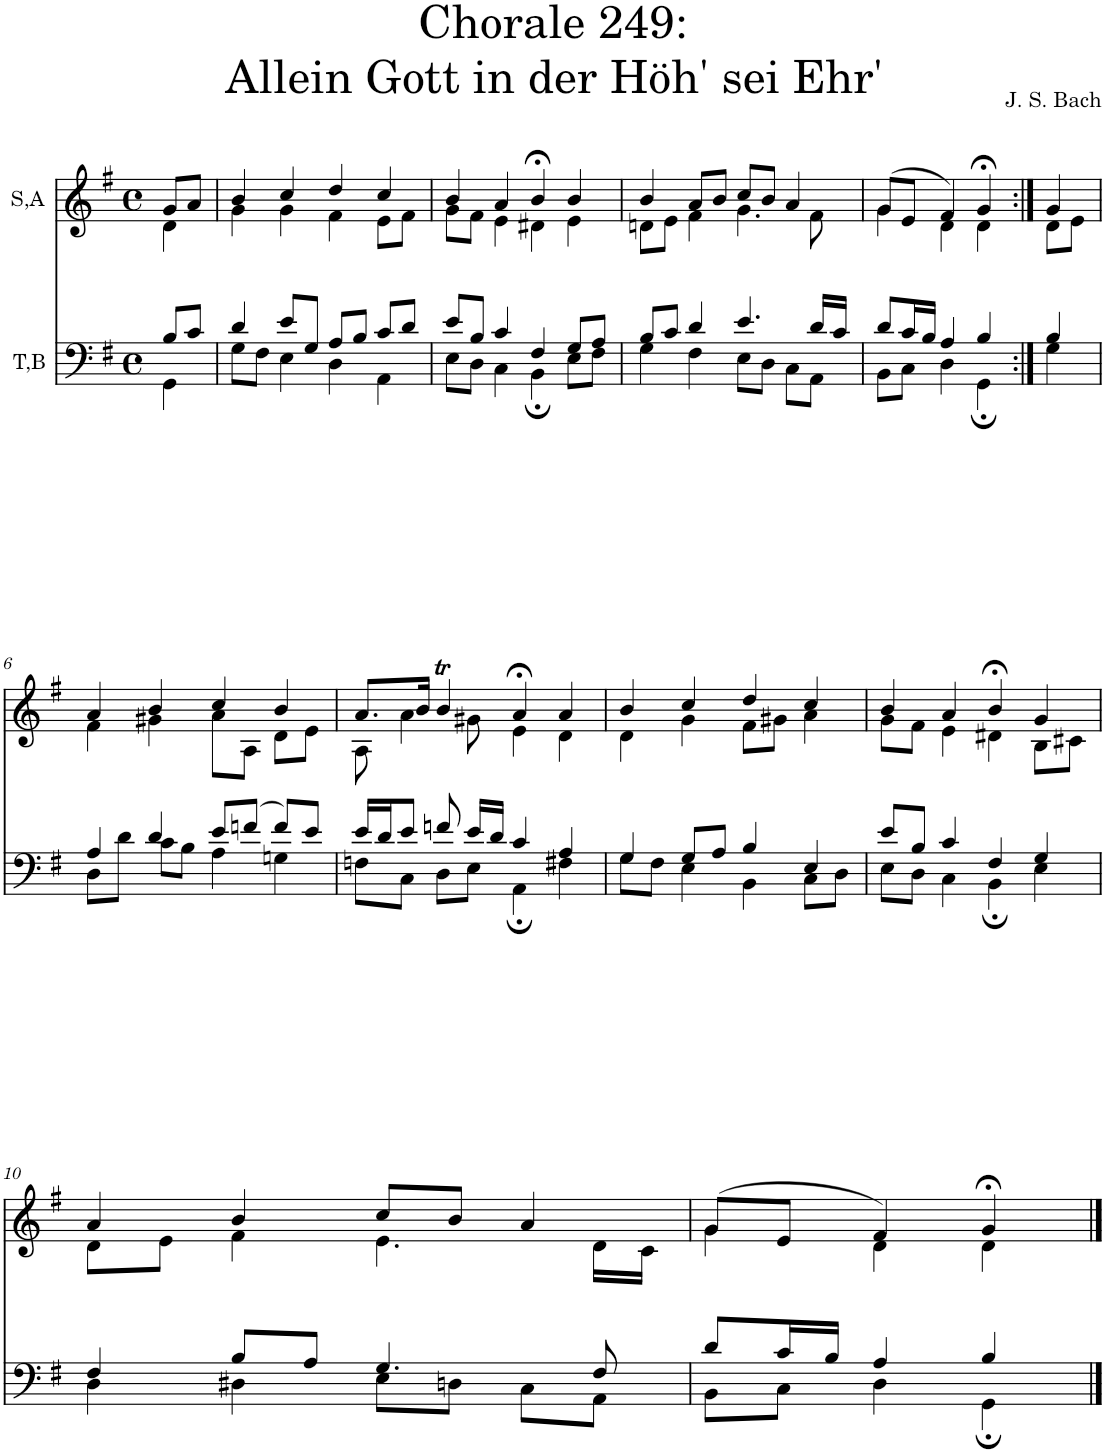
**kern	**kern
*part2	*part1
*staff2	*staff1
*I"T,B	*I"S,A
*clefF4	*clefG2
*k[f#]	*k[f#]
*M4/4	*M4/4
*met(c)	*met(c)
=	=
*^	*^
8B/L	4GG\	8g/L	4d\
8c/J	.	8a/J	.
=1	=1	=1	=1
4d/	8G\L	4b/	4g\
.	8F#\J	.	.
8e/L	4E\	4cc/	4g\
8G/J	.	.	.
8A/L	4D\	4dd/	4f#\
8B/J	.	.	.
8c/L	4AA\	4cc/	8e\L
8d/J	.	.	8f#\J
=2	=2	=2	=2
8e/L	8E\L	4b/	8g\L
8B/J	8D\J	.	8f#\J
4c/	4C\	4a/	4e\
4F#/	4BB;\	4b;</	4d#X\
8G/L	8E\L	4b/	4e\
8A/J	8F#\J	.	.
=3	=3	=3	=3
8B/L	4G\	4b/	8dn\L
8c/J	.	.	8e\J
4d/	4F#\	8a/L	4f#\
.	.	8b/J	.
4.e/	8E\L	8cc/L	4.g\
.	8D\J	8b/J	.
.	8C\L	4a/	.
16d/LL	8AA\J	.	8f#\
16c/JJ	.	.	.
=122	=122	=122	=122
8d/L	8BB\L	(>8g/L	4g\
16c/L	8C\J	8e/J	.
16B/JJ	.	.	.
4A/	4D\	4f#/)	4d\
4B/	4GG;\	4g;</	4d\
=123:|!	=123:|!	=123:|!	=123:|!
4B/	4G\	4g/	8d\L
.	.	.	8e\J
!!LO:LB:g=z	!!
=6	=6	=6	=6
4A/	8D\L	4a/	4f#\
.	8d\J	.	.
4d/	8c\L	4b/	4g#X\
.	8B\J	.	.
8e/L	4A\	4cc/	8a\L
(>8fn/J	.	.	8A\J
8f/L)	4Gn\	4b/	8d\L
8e/J	.	.	8e\J
=7	=7	=7	=7
16e/LL	8Fn\L	8.a/L	8A\
16d/J	.	.	.
8e/J	8C\J	.	4a\
.	.	16b/Jk	.
8fn/	8D\L	4bt/	.
16e/LL	8E\J	.	8g#X\
16d/JJ	.	.	.
4c/	4AA;\	4a;</	4e\
4A/	4F#X\	4a/	4d\
=8	=8	=8	=8
4G/	8G\L	4b/	4d\
.	8F#\J	.	.
8G/L	4E\	4cc/	4g\
8A/J	.	.	.
4B/	4BB\	4dd/	8f#\L
.	.	.	8g#X\J
4E/	8C\L	4cc/	4a\
.	8D\J	.	.
=9	=9	=9	=9
8e/L	8E\L	4b/	8g\L
8B/J	8D\J	.	8f#\J
4c/	4C\	4a/	4e\
4F#/	4BB;\	4b;</	4d#X\
4G/	4E\	4g/	8B\L
.	.	.	8c#X\J
!!LO:LB:g=z	!!
=10	=10	=10	=10
4F#/	4D\	4a/	8d\L
.	.	.	8e\J
8B/L	4D#X\	4b/	4f#\
8A/J	.	.	.
4.G/	8E\L	8cc/L	4.e\
.	8Dn\J	8b/J	.
.	8C\L	4a/	.
8F#/	8AA\J	.	16d\LL
.	.	.	16c\JJ
=11	=11	=11	=11
8d/L	8BB\L	(>8g/L	4g\
16c/L	8C\J	8e/J	.
16B/JJ	.	.	.
4A/	4D\	4f#/)	4d\
4B/	4GG;\	4g;</	4d\
*v	*v	*	*
*	*v	*v
==	==
*-	*-
